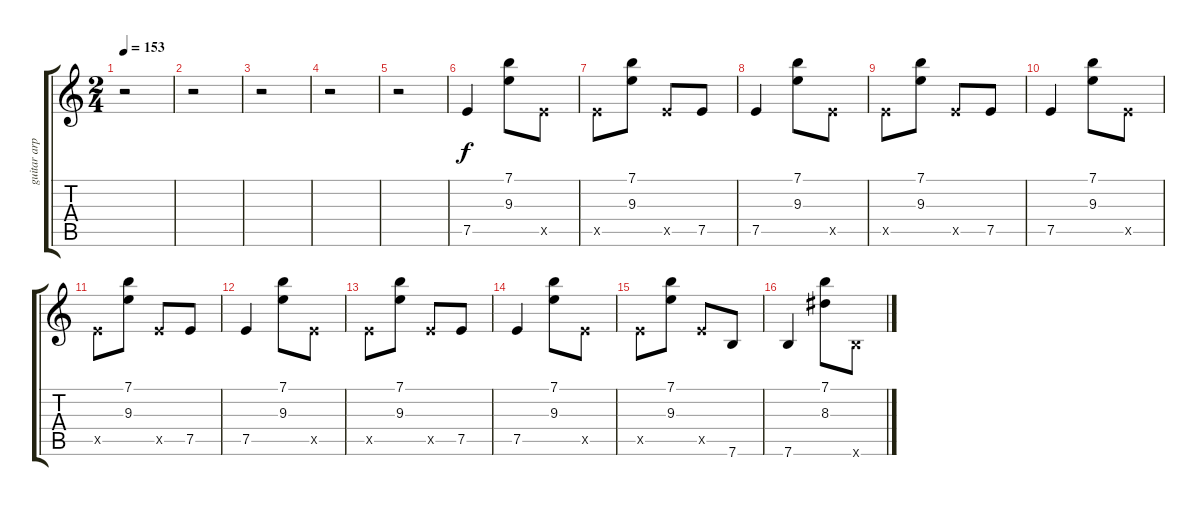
\track ("guitar arpegio  left" "guitar arp") {instrument acousticguitarnylon}
\staff {score tabs}
\tuning (E4 B3 G3 D3 A2 E2) {hide}
\ts (2 4)
\tempo 153
\clef g2
\ks c
r.2{dy f} |
r.2 |
r.2 |
r.2 |
r.2 |
7.5.4{volume 12} (7.1 9.3).8 7.5{x}.8 |
7.5{x}.8 (7.1 9.3).8 7.5{x}.8 7.5.8 |
7.5.4 (7.1 9.3).8 7.5{x}.8 |
7.5{x}.8 (7.1 9.3).8 7.5{x}.8 7.5.8 |
7.5.4 (7.1 9.3).8 7.5{x}.8 |
7.5{x}.8 (7.1 9.3).8 7.5{x}.8 7.5.8 |
7.5.4 (7.1 9.3).8 7.5{x}.8 |
7.5{x}.8 (7.1 9.3).8 7.5{x}.8 7.5.8 |
7.5.4 (7.1 9.3).8 7.5{x}.8 |
7.5{x}.8 (7.1 9.3).8 7.5{x}.8 7.6.8 |
7.6.4 (7.1 8.3).8 7.6{x}.8
